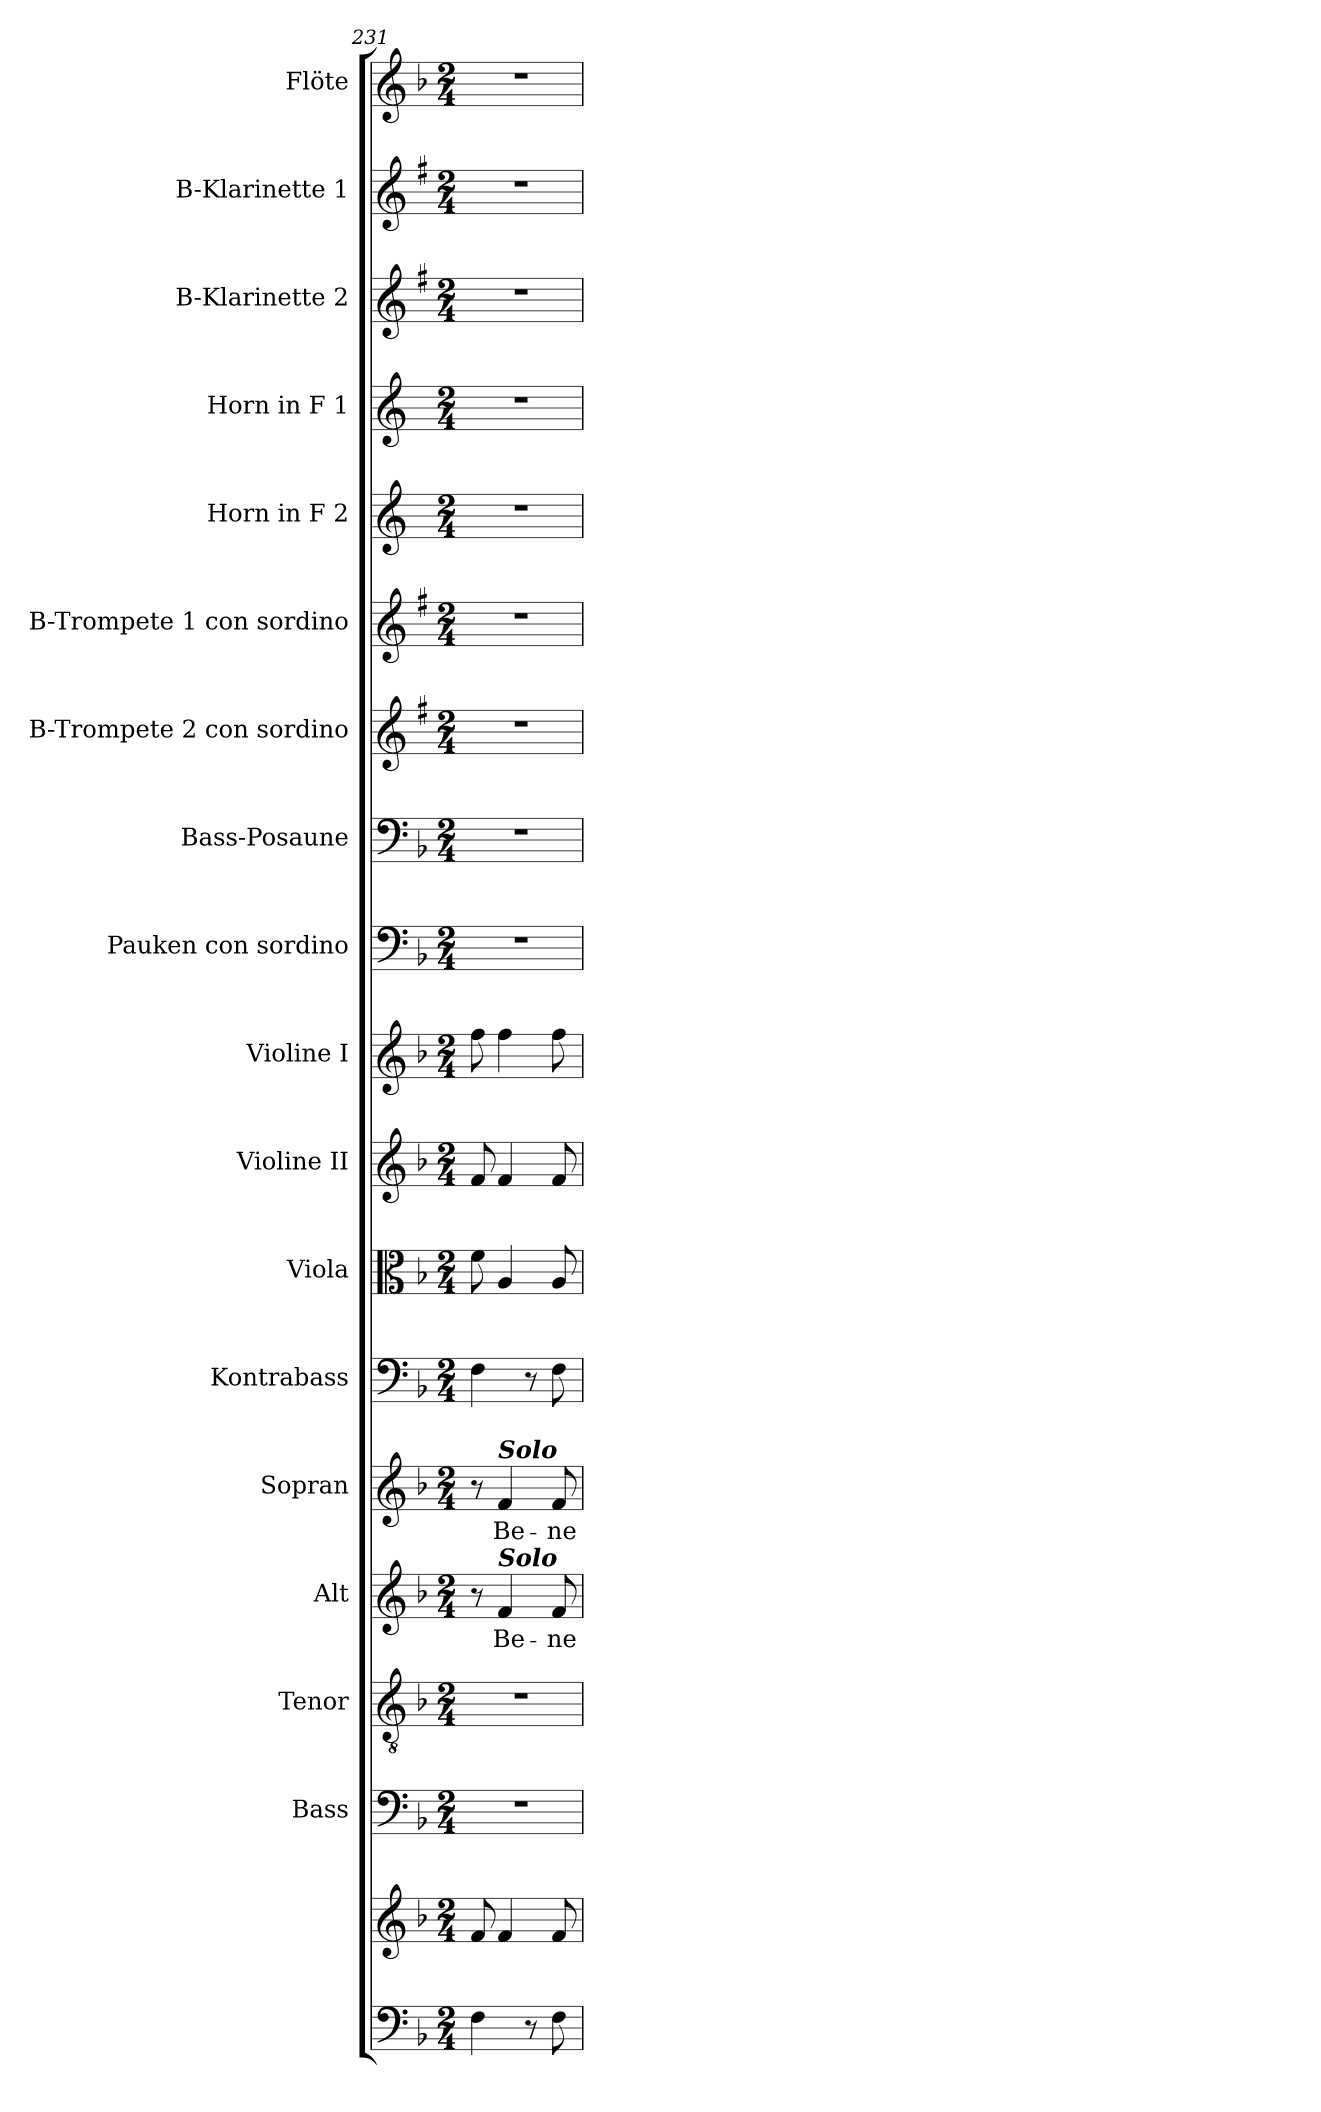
**kern	**kern	**kern	**kern	**kern	**text	**kern	**text	**kern	**kern	**kern	**kern	**kern	**kern	**kern	**kern	**kern	**kern	**kern	**kern	**kern
*part18	*part18	*part17	*part16	*part15	*part15	*part14	*part14	*part13	*part12	*part11	*part10	*part9	*part8	*part7	*part6	*part5	*part4	*part3	*part2	*part1
*staff19	*staff18	*staff17	*staff16	*staff15	*staff15	*staff14	*staff14	*staff13	*staff12	*staff11	*staff10	*staff9	*staff8	*staff7	*staff6	*staff5	*staff4	*staff3	*staff2	*staff1
*	*	*I"Bass	*I"Tenor	*I"Alt	*	*I"Sopran	*	*I"Kontrabass	*I"Viola	*I"Violine II	*I"Violine I	*I"Pauken con sordino	*I"Bass-Posaune	*I"B-Trompete 2 con sordino	*I"B-Trompete 1 con sordino	*I"Horn in F 2	*I"Horn in F 1	*I"B-Klarinette 2	*I"B-Klarinette 1	*I"Flöte
*	*	*I'B.	*I'T.	*I'A.	*	*I'S.	*	*I'Kb.	*I'Vla.	*I'Vl. II	*I'Vl. I	*I'Pk.	*I'B. Pos.	*I'B Trp. 2	*I'B Trp. 1	*	*	*I'B Kl. 2	*I'B Kl. 1	*I'Fl.
*clefF4	*clefG2	*clefF4	*clefGv2	*clefG2	*	*clefG2	*	*clefF4	*clefC3	*clefG2	*clefG2	*clefF4	*clefF4	*clefG2	*clefG2	*clefG2	*clefG2	*clefG2	*clefG2	*clefG2
*	*	*	*	*	*	*	*	*ITrd7c12	*	*	*	*	*	*ITrd1c2	*ITrd1c2	*ITrd4c7	*ITrd4c7	*ITrd1c2	*ITrd1c2	*
*k[b-]	*k[b-]	*k[b-]	*k[b-]	*k[b-]	*	*k[b-]	*	*k[b-]	*k[b-]	*k[b-]	*k[b-]	*k[b-]	*k[b-]	*k[b-]	*k[b-]	*k[b-]	*k[b-]	*k[b-]	*k[b-]	*k[b-]
*F:	*F:	*F:	*F:	*F:	*	*F:	*	*F:	*F:	*F:	*F:	*F:	*F:	*F:	*F:	*F:	*F:	*F:	*F:	*F:
*M2/4	*M2/4	*M2/4	*M2/4	*M2/4	*	*M2/4	*	*M2/4	*M2/4	*M2/4	*M2/4	*M2/4	*M2/4	*M2/4	*M2/4	*M2/4	*M2/4	*M2/4	*M2/4	*M2/4
=231	=231	=231	=231	=231	=231	=231	=231	=231	=231	=231	=231	=231	=231	=231	=231	=231	=231	=231	=231	=231
4F\	8f/	2r	2r	8r	.	8r	.	4FF\	8f\	8f/	8ff\	2r	2r	2r	2r	2r	2r	2r	2r	2r
!	!	!	!	!	!	!LO:TX:a:Bi:t=Solo	!	!	!	!	!	!	!	!	!	!	!	!	!	!
!	!	!	!	!LO:TX:a:Bi:t=Solo	!	!	!	!	!	!	!	!	!	!	!	!	!	!	!	!
!	!	!	!	!	!LO:LY:b	!	!LO:LY:b	!	!	!	!	!	!	!	!	!	!	!	!	!
.	4f/	.	.	4f/	Be-	4f/	Be-	.	4A/	4f/	4ff\	.	.	.	.	.	.	.	.	.
8r	.	.	.	.	.	.	.	8r	.	.	.	.	.	.	.	.	.	.	.	.
!	!	!	!	!	!LO:LY:b	!	!LO:LY:b	!	!	!	!	!	!	!	!	!	!	!	!	!
8F\	8f/	.	.	8f/	-ne-	8f/	-ne-	8FF\	8A/	8f/	8ff\	.	.	.	.	.	.	.	.	.
=	=	=	=	=	=	=	=	=	=	=	=	=	=	=	=	=	=	=	=	=
*-	*-	*-	*-	*-	*-	*-	*-	*-	*-	*-	*-	*-	*-	*-	*-	*-	*-	*-	*-	*-
